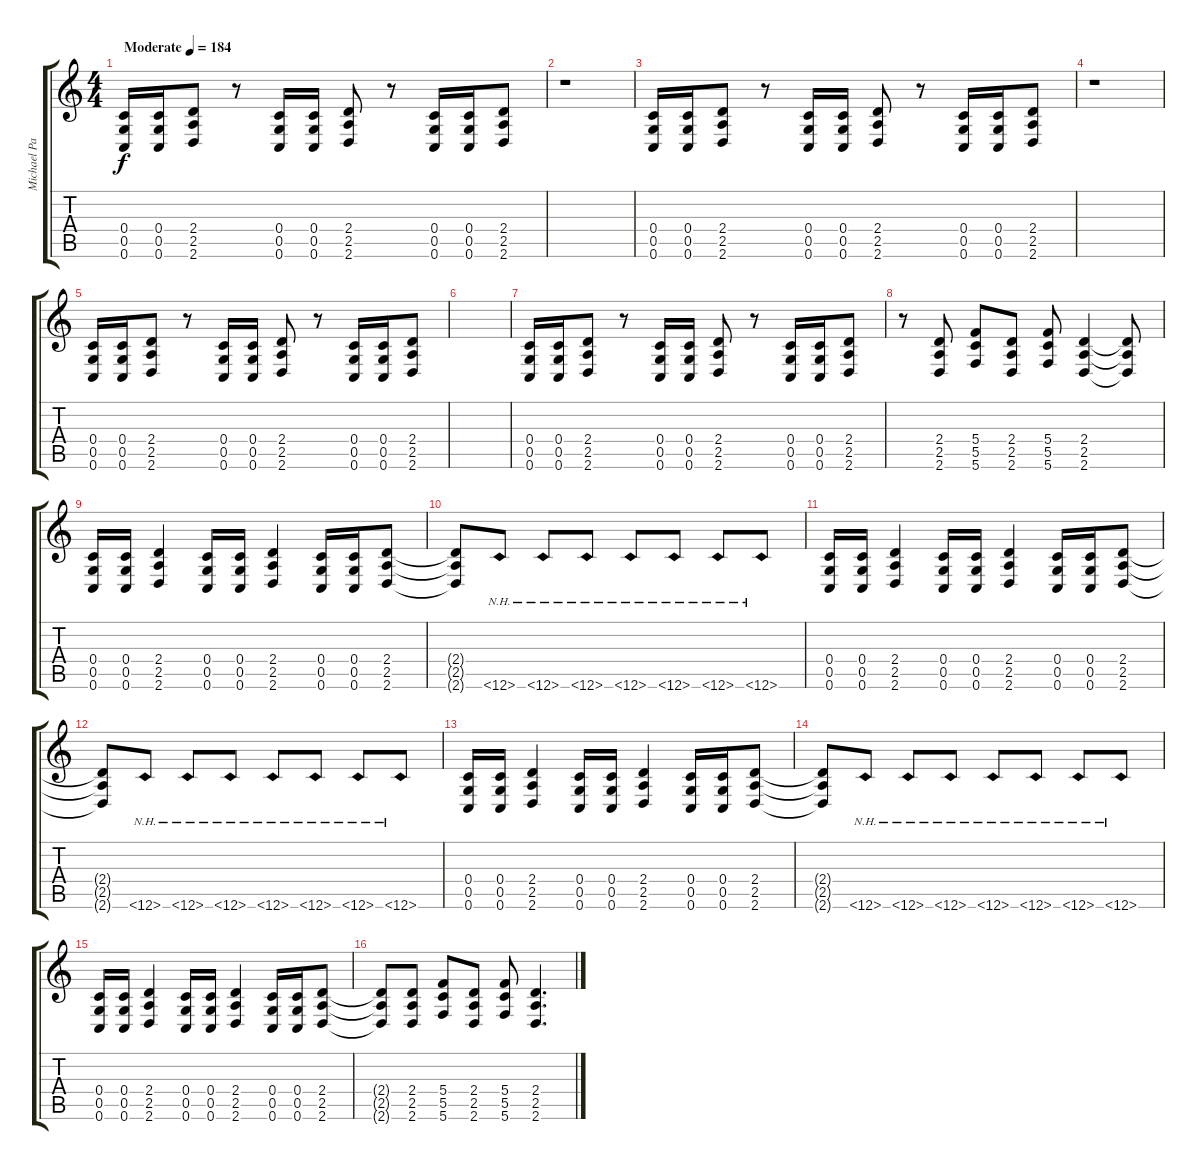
\track ("Michael Padget" "Michael Pa") {instrument distortionguitar}
\staff {score tabs}
\tuning (D4 A3 F3 C3 G2 C2) {hide}
\ts (4 4)
\tempo (184 "Moderate")
\clef g2
\ks c
(0.4 0.5 0.6).16{dy f instrument distortionguitar} (0.4 0.5 0.6).16 (2.4 2.5 2.6).8 r.8 (0.4 0.5 0.6).16 (0.4 0.5 0.6).16 (2.4 2.5 2.6).8 r.8 (0.4 0.5 0.6).16 (0.4 0.5 0.6).16 (2.4 2.5 2.6).8 |
r.1 |
(0.4 0.5 0.6).16 (0.4 0.5 0.6).16 (2.4 2.5 2.6).8 r.8 (0.4 0.5 0.6).16 (0.4 0.5 0.6).16 (2.4 2.5 2.6).8 r.8 (0.4 0.5 0.6).16 (0.4 0.5 0.6).16 (2.4 2.5 2.6).8 |
r.1 |
(0.4 0.5 0.6).16 (0.4 0.5 0.6).16 (2.4 2.5 2.6).8 r.8 (0.4 0.5 0.6).16 (0.4 0.5 0.6).16 (2.4 2.5 2.6).8 r.8 (0.4 0.5 0.6).16 (0.4 0.5 0.6).16 (2.4 2.5 2.6).8 |
|
(0.4 0.5 0.6).16 (0.4 0.5 0.6).16 (2.4 2.5 2.6).8 r.8 (0.4 0.5 0.6).16 (0.4 0.5 0.6).16 (2.4 2.5 2.6).8 r.8 (0.4 0.5 0.6).16 (0.4 0.5 0.6).16 (2.4 2.5 2.6).8 |
r.8 (2.4 2.5 2.6).8 (5.4 5.5 5.6).8 (2.4 2.5 2.6).8 (5.4 5.5 5.6).8 (2.4 2.5 2.6).4 (2.4{t} 2.5{t} 2.6{t}).8 |
(0.4 0.5 0.6).16 (0.4 0.5 0.6).16 (2.4 2.5 2.6).4 (0.4 0.5 0.6).16 (0.4 0.5 0.6).16 (2.4 2.5 2.6).4 (0.4 0.5 0.6).16 (0.4 0.5 0.6).16 (2.4 2.5 2.6).8 |
(2.4{t} 2.5{t} 2.6{t}).8 0.6{nh}.8 0.6{nh}.8 0.6{nh}.8 0.6{nh}.8 0.6{nh}.8 0.6{nh}.8 0.6{nh}.8 |
(0.4 0.5 0.6).16 (0.4 0.5 0.6).16 (2.4 2.5 2.6).4 (0.4 0.5 0.6).16 (0.4 0.5 0.6).16 (2.4 2.5 2.6).4 (0.4 0.5 0.6).16 (0.4 0.5 0.6).16 (2.4 2.5 2.6).8 |
(2.4{t} 2.5{t} 2.6{t}).8 0.6{nh}.8 0.6{nh}.8 0.6{nh}.8 0.6{nh}.8 0.6{nh}.8 0.6{nh}.8 0.6{nh}.8 |
(0.4 0.5 0.6).16 (0.4 0.5 0.6).16 (2.4 2.5 2.6).4 (0.4 0.5 0.6).16 (0.4 0.5 0.6).16 (2.4 2.5 2.6).4 (0.4 0.5 0.6).16 (0.4 0.5 0.6).16 (2.4 2.5 2.6).8 |
(2.4{t} 2.5{t} 2.6{t}).8 0.6{nh}.8 0.6{nh}.8 0.6{nh}.8 0.6{nh}.8 0.6{nh}.8 0.6{nh}.8 0.6{nh}.8 |
(0.4 0.5 0.6).16 (0.4 0.5 0.6).16 (2.4 2.5 2.6).4 (0.4 0.5 0.6).16 (0.4 0.5 0.6).16 (2.4 2.5 2.6).4 (0.4 0.5 0.6).16 (0.4 0.5 0.6).16 (2.4 2.5 2.6).8 |
(2.4{t} 2.5{t} 2.6{t}).8 (2.4 2.5 2.6).8 (5.4 5.5 5.6).8 (2.4 2.5 2.6).8 (5.4 5.5 5.6).8 (2.4 2.5 2.6).4{d}
